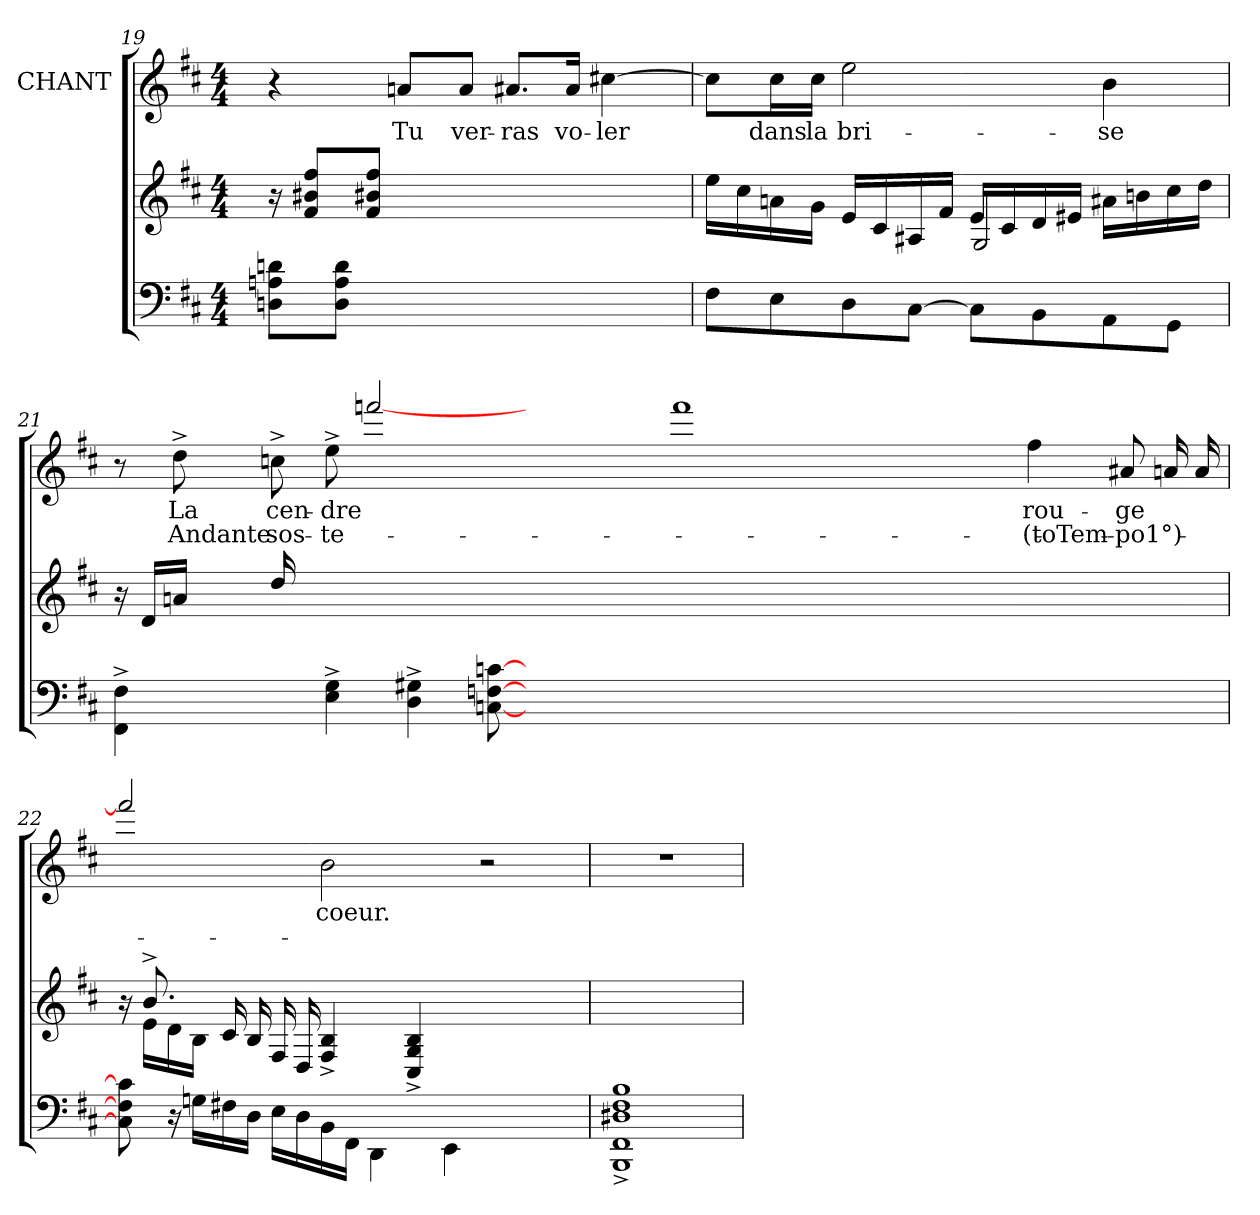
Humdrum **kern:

**kern	**kern	**kern	**text	**text
*part3	*part2	*part1	*part1	*part1
*staff3	*staff2	*staff1	*staff1	*staff1
*	*	*I"CHANT	*	*
!!LO:LB:g=z
*clefF4	*clefG2	*clefG2	*	*
*k[f#c#]	*k[f#c#]	*k[f#c#]	*	*
*M4/4	*M4/4	*M4/4	*	*
=19	=19	=19	=19	=19
8Dni\ 8Ani\ 8dni\L	16r	4r	.	.
.	8ff#j/ 8b#Xj/ 8f#j/L	.	.	.
8Di\ 8Ai\ 8di\J	.	.	.	.
.	8ff#j/ 8b#Xj/ 8f#j/J	.	.	.
2.ryy	.	8anj/L	Tu	.
.	2ryy	.	.	.
.	.	8aj/J	ver-	.
.	.	8.a#Xj/L	ras	.
.	.	16a#j/Jk	vo-	.
.	.	[4cc#Xj\	ler	.
.	8.ryy	.	.	.
=20	=20	=20	=20	=20
*	*^	*	*	*
8F#i\L	16eej\LL	16ryy	8cc#j\L]	.	.
.	16cc#j\	16ryy	.	.	.
8Ei\	16anj\	16ryy	16cc#j\L	dans	.
.	16gj\JJ	16ryy	16cc#j\JJ	la	.
8Di\	16ej/LL	16ryy	2eej\	bri-	.
.	16c#j/	16ryy	.	.	.
[8C#i\J	16A#Xj/	16ryy	.	.	.
.	16f#j/JJ	16ryy	.	.	.
8C#i\L]	16ej/LL	2GZ/	.	.	.
.	16c#j/	.	.	.	.
8BBi\	16dj/	.	.	.	.
.	16e#Xj/JJ	.	.	.	.
8AAi\	16a#Xj\LL	.	4bj\	se	.
.	16bnj\	.	.	.	.
8GGi\J	16cc#j\	.	.	.	.
.	16ddj\JJ	.	.	.	.
*	*v	*v	*	*	*
!!LO:LB:g=z
=21	=21	=21	=21	=21
*	*	*^	*	*
4FF#i^>\ 4F#i^>\	16r	8r	2ryy	.	.
.	16dj/LL	.	.	.	.
.	16anj/JJ	8dd^>j\	.	La	Andante
.	16ryy	.	.	.	.
8ryy	16ddj/	8ccn^>j\	.	cen-	sos-
.	2ryy	.	.	.	.
4Gi^>\ 4Ei^>\	.	8ee^>j\	.	dre	te-
.	.	[2fffV/	2ryy	.	.
4Di^>\ 4G#Xi^>\	.	.	.	.	.
.	8.ryy	.	.	.	.
[8CZ\ [8FZ\ [8cZ\	.	.	.	.	.
8ryy	1ryy	2ryy	2ryy	.	.
8ryy	.	.	.	.	.
1...ryy	.	.	.	.	.
.	.	1fffV/	2ryy	.	.
.	1ryy	.	16ryy	.	.
.	.	.	16ryy	.	.
.	.	.	16ryy	.	.
.	.	.	16ryy	.	.
.	.	.	8ryy	.	.
.	.	.	16ryy	.	.
.	.	.	16ryy	.	.
.	.	2ryy	16ryy	.	.
.	.	.	16ryy	.	.
.	.	.	4ff#i\	rou-	(toTem-
.	.	.	8a#Xi/	ge	po1°)
.	8ryy	8ryy	16aZ/	.	.
.	.	.	16aZ/	.	.
*	*	*v	*v	*	*
=22	=22	=22	=22	=22
*	*^	*	*	*
8CZ]\ 8FZ]\ 8cZ]\	16r	16ryy	2fffV/]	.	.
.	8.b^>j/	16eZ\LL	.	.	.
16r	.	16dZ\	.	.	.
16Gni\LL	.	16BZ\JJ	.	.	.
16F#i\	16c#j/	2.ryy	.	.	.
16Di\JJ	16Bj/	.	.	.	.
16Ei\LL	16F#j/	.	.	.	.
16Di\	16Dj/	.	.	.	.
16BBi\	4Bj^>/ 4F#j^>/	.	2bj\	coeur.	.
16FF#i\JJ	.	.	.	.	.
4DDi\	.	.	.	.	.
.	4Bj^>/ 4Gj^>/ 4C#j^>/	.	.	.	.
4EEi\	.	.	.	.	.
.	2ryy	2ryy	2r	.	.
4.ryy	.	.	.	.	.
*	*v	*v	*	*	*
=23	=23	=23	=23	=23
1BBBj^>/ 1FF#j^>/ 1D#Xj^>/ 1F#j^>/ 1Bj^>/	1ryy	1r	.	.
=	=	=	=	=
*-	*-	*-	*-	*-
